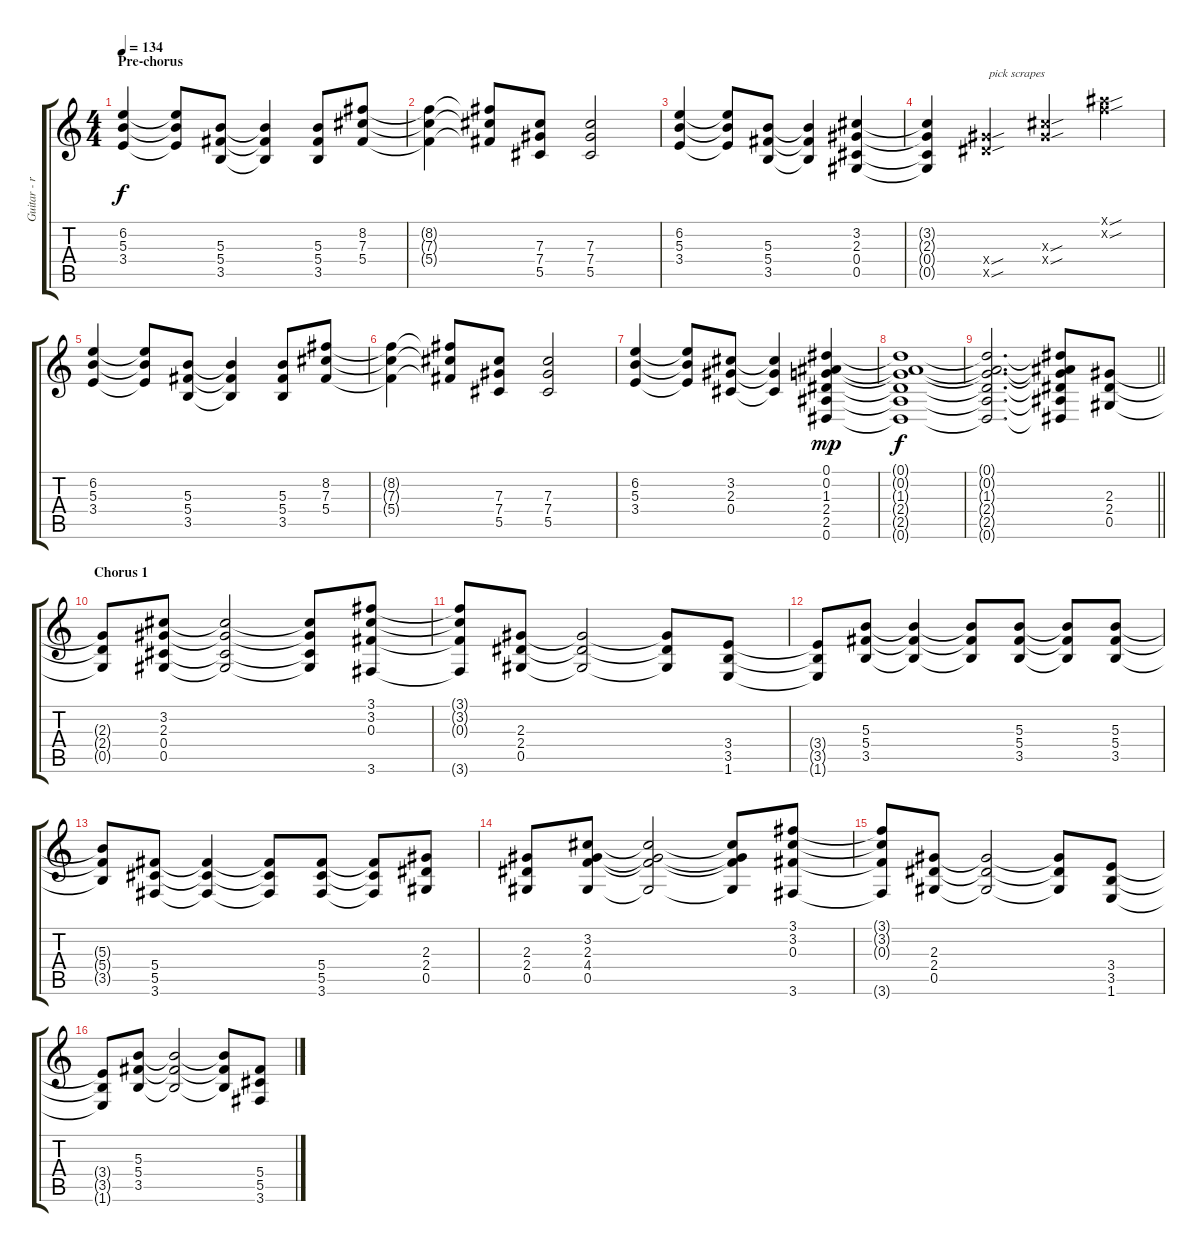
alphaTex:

\track ("Guitar - right" "Guitar - r") {instrument distortionguitar}
\staff {score tabs}
\tuning (Eb4 Bb3 Gb3 Db3 Ab2 Eb2) {hide}
\ts (4 4)
\section ("" "Pre-chorus")
\tempo 134
\clef g2
\ks c
(6.2{t} 5.3{t} 3.4{t}).4{dy f} (6.2{t} 5.3{t} 3.4{t}).8 (5.3 5.4 3.5).8 (5.3{t} 5.4{t} 3.5{t}).4 (5.3 5.4 3.5).8 (8.2 7.3 5.4).8 |
(8.2{t} 7.3{t} 5.4{t}).4 (8.2{t} 7.3{t} 5.4{t}).8 (7.3 7.4 5.5).8 (7.3 7.4 5.5).2 |
(6.2 5.3 3.4).4 (6.2{t} 5.3{t} 3.4{t}).8 (5.3 5.4 3.5).8 (5.3{t} 5.4{t} 3.5{t}).4 (3.2 2.3 0.4 0.5).4 |
(3.2{t} 2.3{t} 0.4{t} 0.5{t}).4 (7.4{sou x} 7.5{sou x}).4{txt " pick scrapes"} (7.3{sou x} 7.4{sou x}).4 (7.1{sou x} 7.2{sou x}).4 |
(6.2 5.3 3.4).4 (6.2{t} 5.3{t} 3.4{t}).8 (5.3 5.4 3.5).8 (5.3{t} 5.4{t} 3.5{t}).4 (5.3 5.4 3.5).8 (8.2 7.3 5.4).8 |
(8.2{t} 7.3{t} 5.4{t}).4 (8.2{t} 7.3{t} 5.4{t}).8 (7.3 7.4 5.5).8 (7.3 7.4 5.5).2 |
(6.2 5.3 3.4).4 (6.2{t} 5.3{t} 3.4{t}).8 (3.2 2.3 0.4).8 (3.2{t} 2.3{t} 0.4{t}).4 (0.1 0.2 1.3 2.4 2.5 0.6).4{dy mp} |
(0.1{t} 0.2{t} 1.3{t} 2.4{t} 2.5{t} 0.6{t}).1{dy f} |
\barLineRight lightlight
(0.1{t} 0.2{t} 1.3{t} 2.4{t} 2.5{t} 0.6{t}).2{d} (0.1{t} 0.2{t} 1.3{t} 2.4{t} 2.5{t} 0.6{t}).8 (2.3 2.4 0.5).8 |
\section ("" "Chorus 1")
(2.3{t} 2.4{t} 0.5{t}).8 (3.2 2.3 0.4 0.5).8 (3.2{t} 2.3{t} 0.4{t} 0.5{t}).2 (3.2{t} 2.3{t} 0.4{t} 0.5{t}).8 (3.1 3.2 0.3 3.6).8 |
(3.1{t} 3.2{t} 0.3{t} 3.6{t}).8 (2.3 2.4 0.5).8 (2.3{t} 2.4{t} 0.5{t}).2 (2.3{t} 2.4{t} 0.5{t}).8 (3.4 3.5 1.6).8 |
(3.4{t} 3.5{t} 1.6{t}).8 (5.3 5.4 3.5).8 (5.3{t} 5.4{t} 3.5{t}).4 (5.3{t} 5.4{t} 3.5{t}).8 (5.3 5.4 3.5).8 (5.3{t} 5.4{t} 3.5{t}).8 (5.3 5.4 3.5).8 |
(5.3{t} 5.4{t} 3.5{t}).8 (5.4 5.5 3.6).8 (5.4{t} 5.5{t} 3.6{t}).4 (5.4{t} 5.5{t} 3.6{t}).8 (5.4 5.5 3.6).8 (5.4{t} 5.5{t} 3.6{t}).8 (2.3 2.4 0.5).8 |
(2.3 2.4 0.5).8 (3.2 2.3 4.4 0.5).8 (3.2{t} 2.3{t} 4.4{t} 0.5{t}).2 (3.2{t} 2.3{t} 4.4{t} 0.5{t}).8 (3.1 3.2 0.3 3.6).8 |
(3.1{t} 3.2{t} 0.3{t} 3.6{t}).8 (2.3 2.4 0.5).8 (2.3{t} 2.4{t} 0.5{t}).2 (2.3{t} 2.4{t} 0.5{t}).8 (3.4 3.5 1.6).8 |
(3.4{t} 3.5{t} 1.6{t}).8 (5.3 5.4 3.5).8 (5.3{t} 5.4{t} 3.5{t}).2 (5.3{t} 5.4{t} 3.5{t}).8 (5.4 5.5 3.6).8
